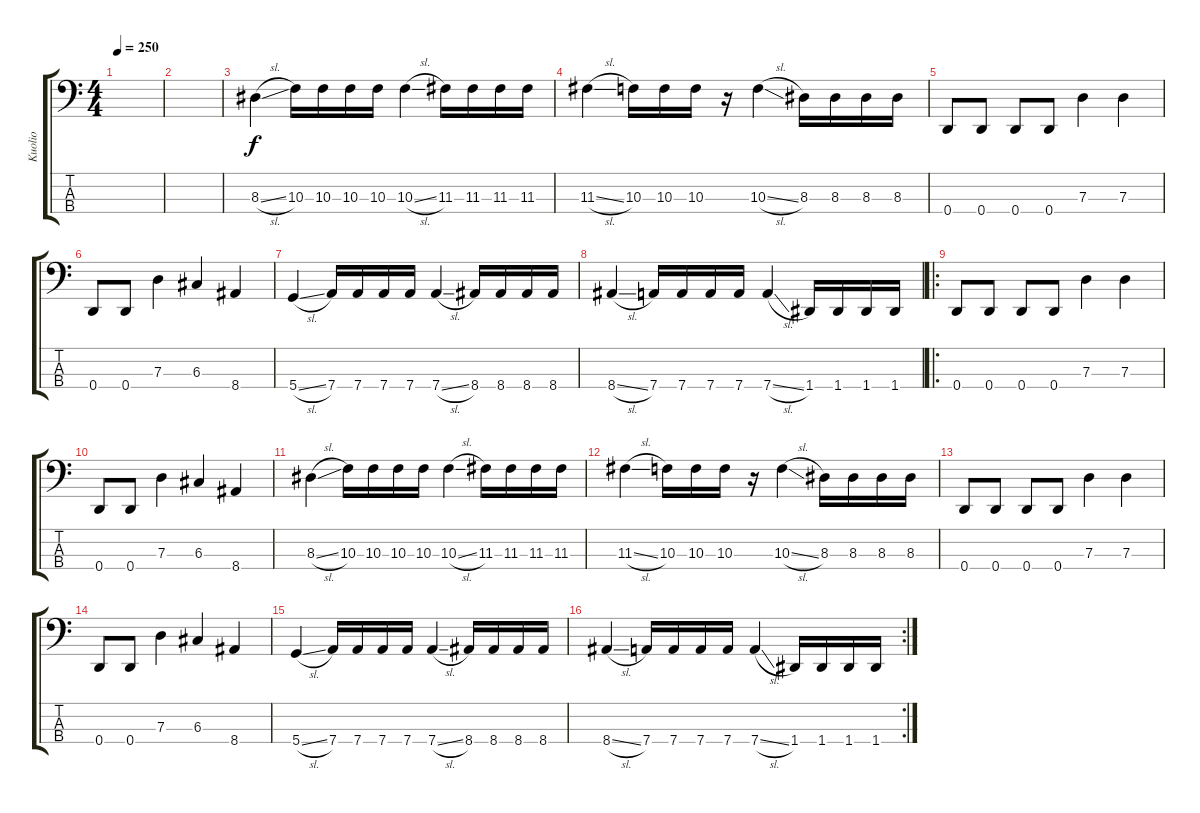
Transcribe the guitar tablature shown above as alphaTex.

\track ("Kuolio" "Kuolio") {instrument electricbassfinger}
\staff {score tabs}
\tuning (F2 C2 G1 D1) {hide}
\ts (4 4)
\tempo 250
\clef f4
\ks c
|
|
8.3{sl}.4 10.3.16 10.3.16 10.3.16 10.3.16 10.3{sl}.4 11.3.16 11.3.16 11.3.16 11.3.16 |
11.3{sl}.4 10.3.16 10.3.16 10.3.16 r.16 10.3{sl}.4 8.3.16 8.3.16 8.3.16 8.3.16 |
0.4.8 0.4.8 0.4.8 0.4.8 7.3.4 7.3.4 |
0.4.8 0.4.8 7.3.4 6.3.4 8.4.4 |
5.4{sl}.4 7.4.16 7.4.16 7.4.16 7.4.16 7.4{sl}.4 8.4.16 8.4.16 8.4.16 8.4.16 |
8.4{sl}.4 7.4.16 7.4.16 7.4.16 7.4.16 7.4{sl}.4 1.4.16 1.4.16 1.4.16 1.4.16 |
\ro
0.4.8 0.4.8 0.4.8 0.4.8 7.3.4 7.3.4 |
0.4.8 0.4.8 7.3.4 6.3.4 8.4.4 |
8.3{sl}.4 10.3.16 10.3.16 10.3.16 10.3.16 10.3{sl}.4 11.3.16 11.3.16 11.3.16 11.3.16 |
11.3{sl}.4 10.3.16 10.3.16 10.3.16 r.16 10.3{sl}.4 8.3.16 8.3.16 8.3.16 8.3.16 |
0.4.8 0.4.8 0.4.8 0.4.8 7.3.4 7.3.4 |
0.4.8 0.4.8 7.3.4 6.3.4 8.4.4 |
5.4{sl}.4 7.4.16 7.4.16 7.4.16 7.4.16 7.4{sl}.4 8.4.16 8.4.16 8.4.16 8.4.16 |
\rc 2
8.4{sl}.4 7.4.16 7.4.16 7.4.16 7.4.16 7.4{sl}.4 1.4.16 1.4.16 1.4.16 1.4.16
